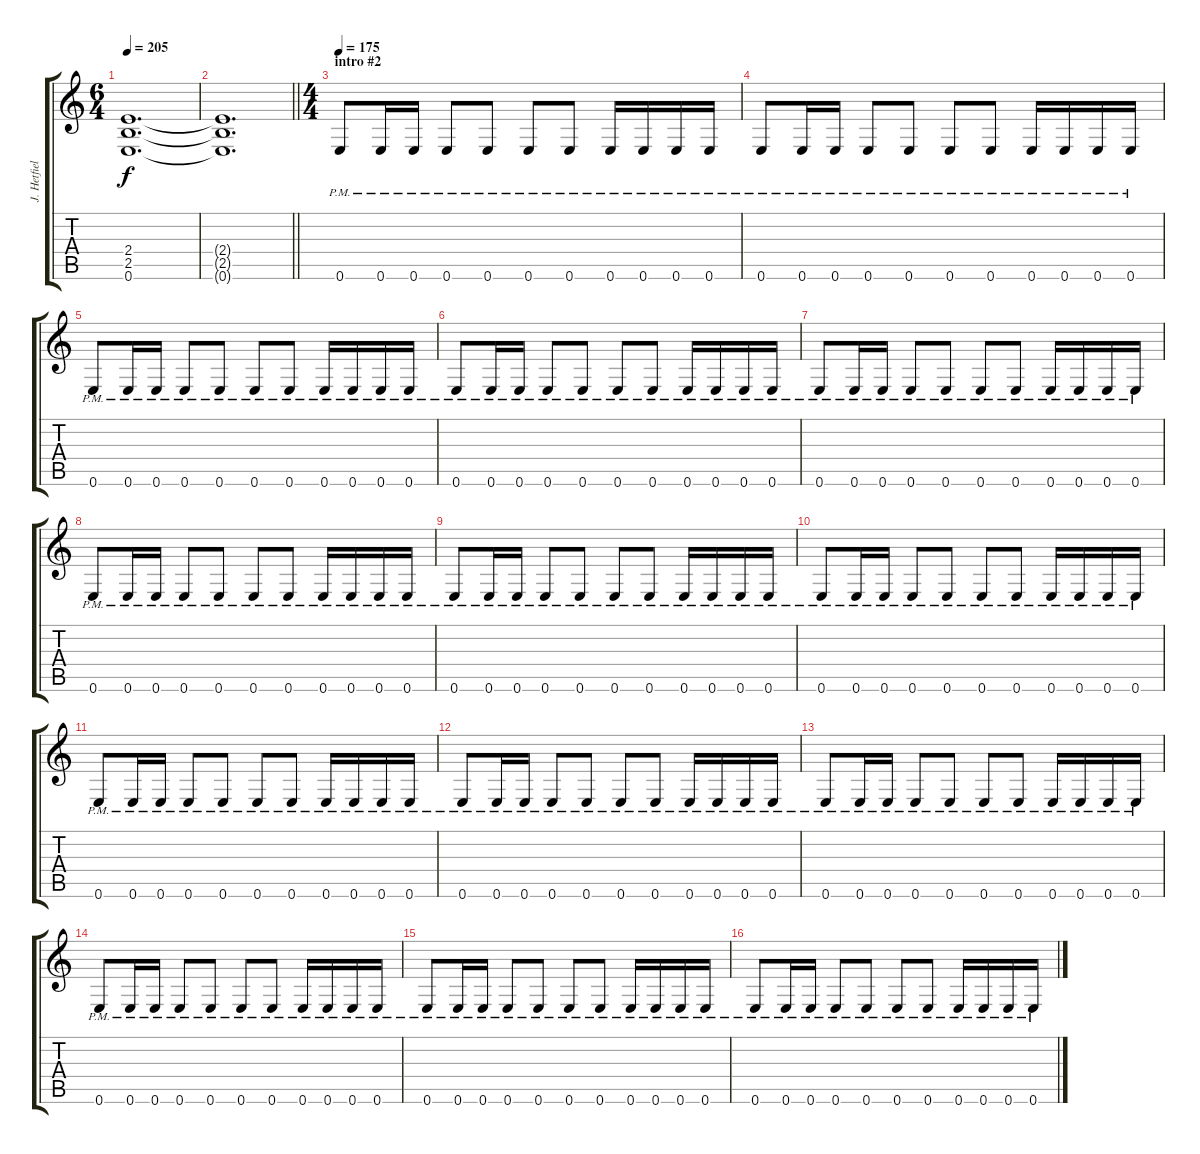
\track ("J. Hetfield - Rhythm guitar" "J. Hetfiel") {instrument distortionguitar}
\staff {score tabs}
\tuning (E4 B3 G3 D3 A2 E2) {hide}
\ts (6 4)
\tempo 205
\clef g2
\ks c
(2.4{t} 2.5{t} 0.6{t}).1{d dy f} |
\barLineRight lightlight
(2.4{t} 2.5{t} 0.6{t}).1{d} |
\ts (4 4)
\section ("" "intro #2")
\tempo 175
0.6{pm}.8 0.6{pm}.16 0.6{pm}.16 0.6{pm}.8 0.6{pm}.8 0.6{pm}.8 0.6{pm}.8 0.6{pm}.16 0.6{pm}.16 0.6{pm}.16 0.6{pm}.16 |
0.6{pm}.8 0.6{pm}.16 0.6{pm}.16 0.6{pm}.8 0.6{pm}.8 0.6{pm}.8 0.6{pm}.8 0.6{pm}.16 0.6{pm}.16 0.6{pm}.16 0.6{pm}.16 |
0.6{pm}.8 0.6{pm}.16 0.6{pm}.16 0.6{pm}.8 0.6{pm}.8 0.6{pm}.8 0.6{pm}.8 0.6{pm}.16 0.6{pm}.16 0.6{pm}.16 0.6{pm}.16 |
0.6{pm}.8 0.6{pm}.16 0.6{pm}.16 0.6{pm}.8 0.6{pm}.8 0.6{pm}.8 0.6{pm}.8 0.6{pm}.16 0.6{pm}.16 0.6{pm}.16 0.6{pm}.16 |
0.6{pm}.8 0.6{pm}.16 0.6{pm}.16 0.6{pm}.8 0.6{pm}.8 0.6{pm}.8 0.6{pm}.8 0.6{pm}.16 0.6{pm}.16 0.6{pm}.16 0.6{pm}.16 |
0.6{pm}.8 0.6{pm}.16 0.6{pm}.16 0.6{pm}.8 0.6{pm}.8 0.6{pm}.8 0.6{pm}.8 0.6{pm}.16 0.6{pm}.16 0.6{pm}.16 0.6{pm}.16 |
0.6{pm}.8 0.6{pm}.16 0.6{pm}.16 0.6{pm}.8 0.6{pm}.8 0.6{pm}.8 0.6{pm}.8 0.6{pm}.16 0.6{pm}.16 0.6{pm}.16 0.6{pm}.16 |
0.6{pm}.8 0.6{pm}.16 0.6{pm}.16 0.6{pm}.8 0.6{pm}.8 0.6{pm}.8 0.6{pm}.8 0.6{pm}.16 0.6{pm}.16 0.6{pm}.16 0.6{pm}.16 |
0.6{pm}.8 0.6{pm}.16 0.6{pm}.16 0.6{pm}.8 0.6{pm}.8 0.6{pm}.8 0.6{pm}.8 0.6{pm}.16 0.6{pm}.16 0.6{pm}.16 0.6{pm}.16 |
0.6{pm}.8 0.6{pm}.16 0.6{pm}.16 0.6{pm}.8 0.6{pm}.8 0.6{pm}.8 0.6{pm}.8 0.6{pm}.16 0.6{pm}.16 0.6{pm}.16 0.6{pm}.16 |
0.6{pm}.8 0.6{pm}.16 0.6{pm}.16 0.6{pm}.8 0.6{pm}.8 0.6{pm}.8 0.6{pm}.8 0.6{pm}.16 0.6{pm}.16 0.6{pm}.16 0.6{pm}.16 |
0.6{pm}.8 0.6{pm}.16 0.6{pm}.16 0.6{pm}.8 0.6{pm}.8 0.6{pm}.8 0.6{pm}.8 0.6{pm}.16 0.6{pm}.16 0.6{pm}.16 0.6{pm}.16 |
0.6{pm}.8 0.6{pm}.16 0.6{pm}.16 0.6{pm}.8 0.6{pm}.8 0.6{pm}.8 0.6{pm}.8 0.6{pm}.16 0.6{pm}.16 0.6{pm}.16 0.6{pm}.16 |
0.6{pm}.8 0.6{pm}.16 0.6{pm}.16 0.6{pm}.8 0.6{pm}.8 0.6{pm}.8 0.6{pm}.8 0.6{pm}.16 0.6{pm}.16 0.6{pm}.16 0.6{pm}.16
